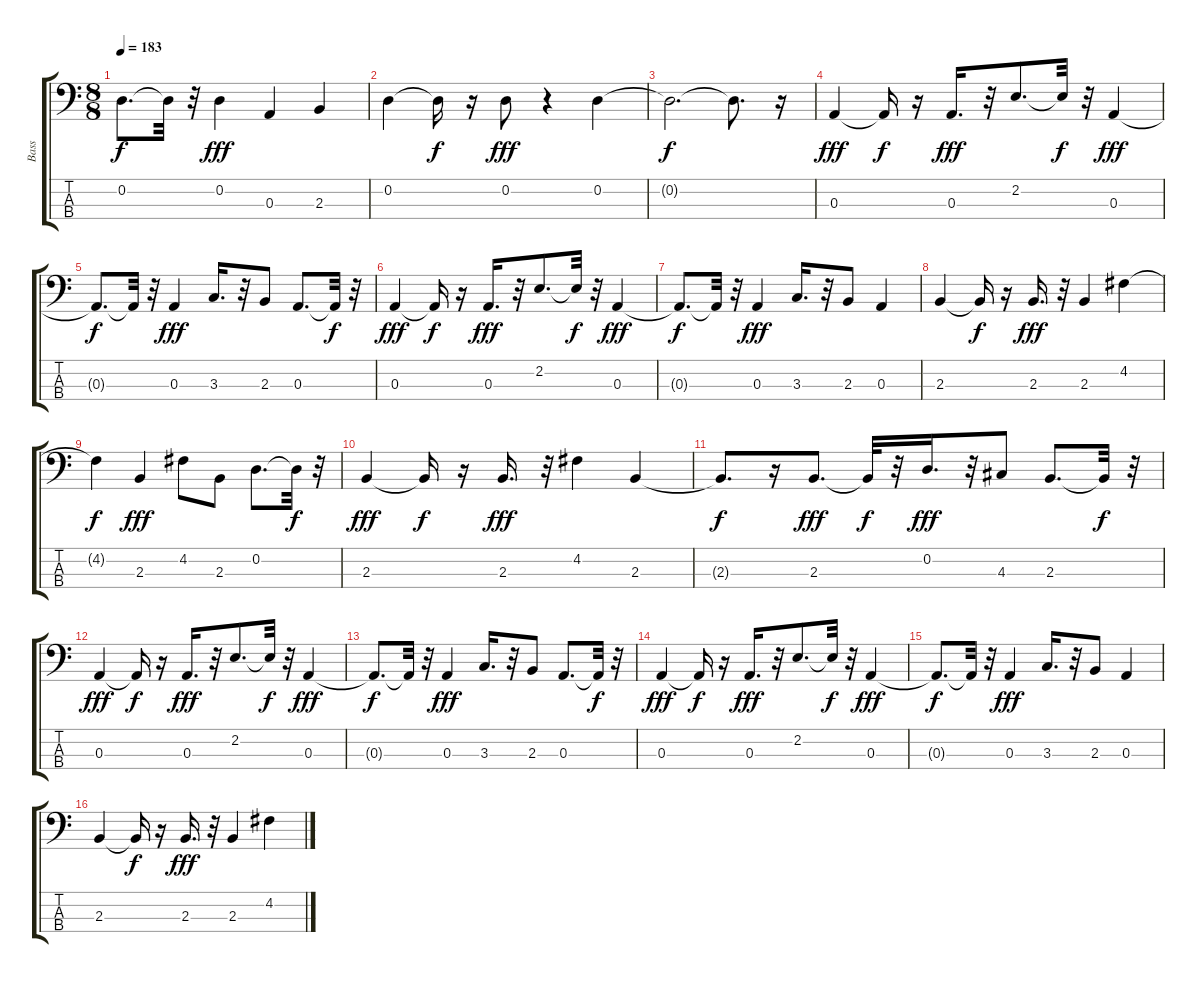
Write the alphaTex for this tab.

\track ("Bass" "Bass") {instrument fretlessbass}
\staff {score tabs}
\tuning (G2 D2 A1 E1) {hide}
\ts (8 8)
\tempo 183
\clef f4
\ks c
0.2{t}.8{d dy f} 0.2{t}.32 r.32 0.2.4{dy fff} 0.3.4 2.3.4 |
0.2.4 0.2{t}.16{dy f} r.16 0.2.8{dy fff} r.4 0.2.4 |
0.2{t}.2{d dy f} 0.2{t}.8{d} r.16 |
0.3.4{dy fff} 0.3{t}.16{dy f} r.16 0.3.16{d dy fff} r.32 2.2.8{d} 2.2{t}.32{dy f} r.32 0.3.4{dy fff} |
0.3{t}.8{d dy f} 0.3{t}.32 r.32 0.3.4{dy fff} 3.3.16{d} r.32 2.3.8 0.3.8{d} 0.3{t}.32{dy f} r.32 |
0.3.4{dy fff} 0.3{t}.16{dy f} r.16 0.3.16{d dy fff} r.32 2.2.8{d} 2.2{t}.32{dy f} r.32 0.3.4{dy fff} |
0.3{t}.8{d dy f} 0.3{t}.32 r.32 0.3.4{dy fff} 3.3.16{d} r.32 2.3.8 0.3.4 |
2.3.4 2.3{t}.16{dy f} r.16 2.3.16{d dy fff} r.32 2.3.4 4.2.4 |
4.2{t}.4{dy f} 2.3.4{dy fff} 4.2.8 2.3.8 0.2.8{d} 0.2{t}.32{dy f} r.32 |
2.3.4{dy fff} 2.3{t}.16{dy f} r.16 2.3.16{d dy fff} r.32 4.2.4 2.3.4 |
2.3{t}.8{d dy f} r.16 2.3.8{d dy fff} 2.3{t}.32{dy f} r.32 0.2.16{d dy fff} r.32 4.3.8 2.3.8{d} 2.3{t}.32{dy f} r.32 |
0.3.4{dy fff} 0.3{t}.16{dy f} r.16 0.3.16{d dy fff} r.32 2.2.8{d} 2.2{t}.32{dy f} r.32 0.3.4{dy fff} |
0.3{t}.8{d dy f} 0.3{t}.32 r.32 0.3.4{dy fff} 3.3.16{d} r.32 2.3.8 0.3.8{d} 0.3{t}.32{dy f} r.32 |
0.3.4{dy fff} 0.3{t}.16{dy f} r.16 0.3.16{d dy fff} r.32 2.2.8{d} 2.2{t}.32{dy f} r.32 0.3.4{dy fff} |
0.3{t}.8{d dy f} 0.3{t}.32 r.32 0.3.4{dy fff} 3.3.16{d} r.32 2.3.8 0.3.4 |
2.3.4 2.3{t}.16{dy f} r.16 2.3.16{d dy fff} r.32 2.3.4 4.2.4
